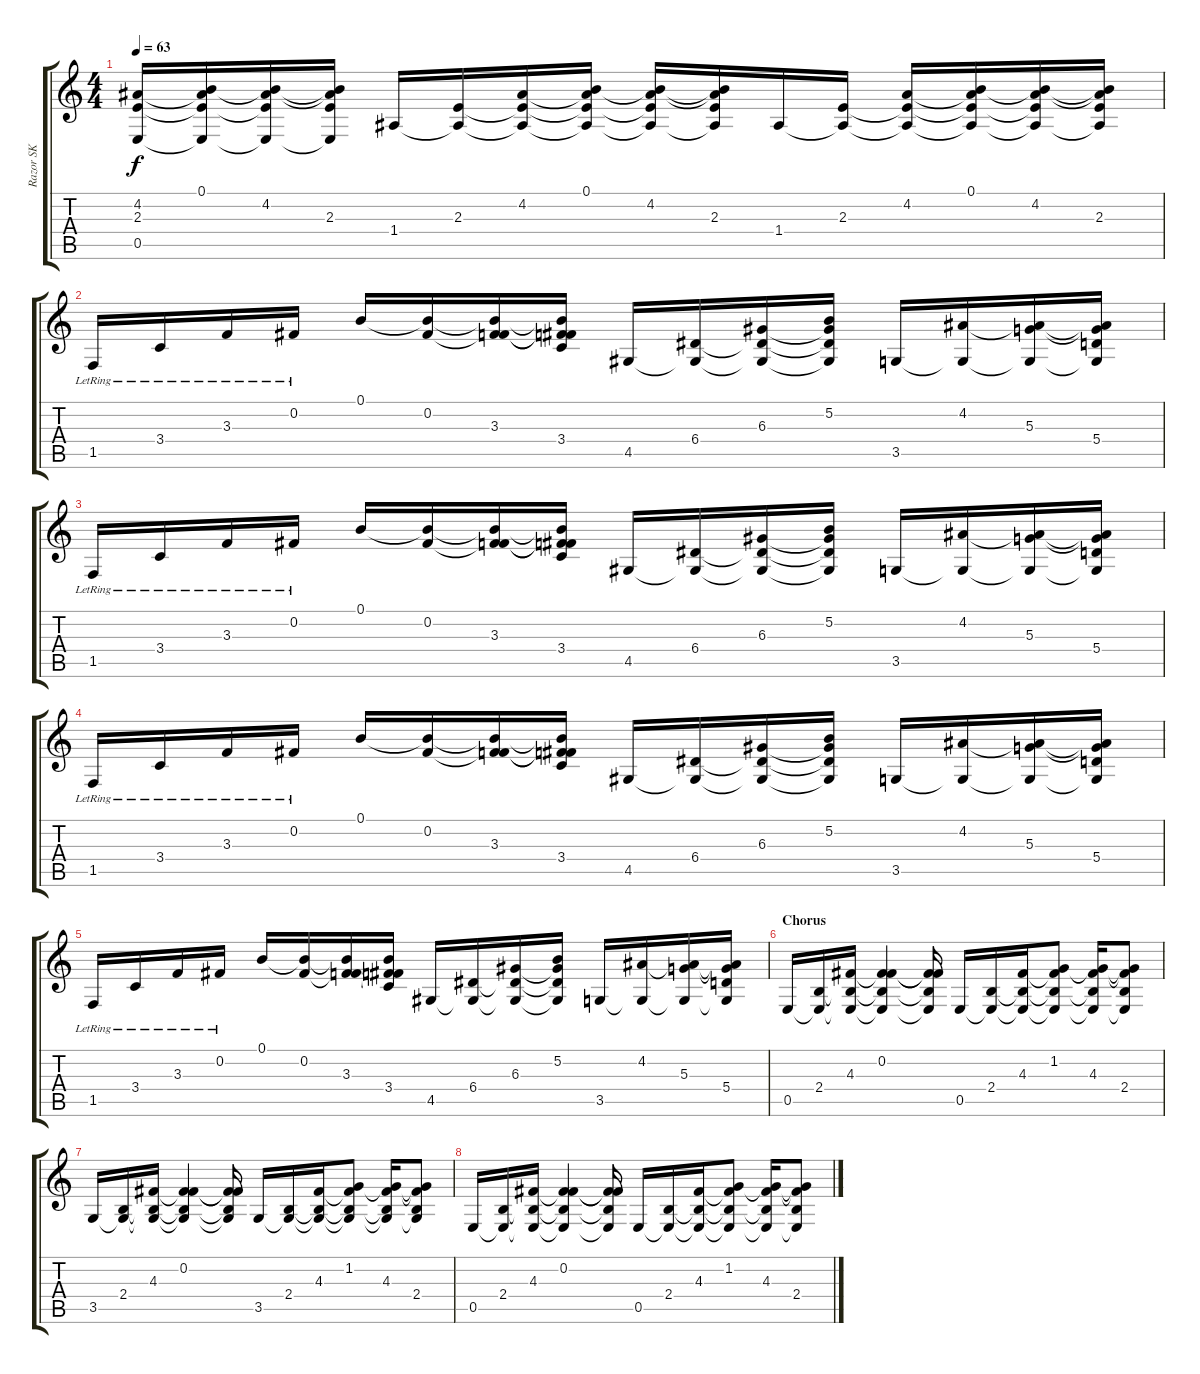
\track ("Razor SK" "Razor SK") {instrument distortionguitar}
\staff {score tabs}
\tuning (B3 Gb3 D3 A2 E2 B1) {hide}
\ts (4 4)
\tempo 63
\clef g2
\ks c
(4.2 2.3{t} 0.5{t}).16{dy f} (0.1 4.2{t} 2.3{t} 0.5{t}).16 (0.1{t} 4.2 2.3{t} 0.5{t}).16 (0.1{t} 4.2{t} 2.3 0.5{t}).16 1.4.16 (2.3 1.4{t}).16 (4.2 2.3{t} 1.4{t}).16 (0.1 4.2{t} 2.3{t} 1.4{t}).16 (0.1{t} 4.2 2.3{t} 1.4{t}).16 (0.1{t} 4.2{t} 2.3 1.4{t}).16 1.4.16 (2.3 1.4{t}).16 (4.2 2.3{t} 1.4{t}).16 (0.1 4.2{t} 2.3{t} 1.4{t}).16 (0.1{t} 4.2 2.3{t} 1.4{t}).16 (0.1{t} 4.2{t} 2.3 1.4{t}).16 |
1.5{lr}.16 3.4{lr}.16 3.3{lr}.16 0.2{lr}.16 0.1.16 (0.1{t} 0.2).16 (0.1{t} 0.2{t} 3.3).16 (0.1{t} 0.2{t} 3.3{t} 3.4).16 4.5.16 (6.4 4.5{t}).16 (6.3 6.4{t} 4.5{t}).16 (5.2 6.3{t} 6.4{t} 4.5{t}).16 3.5.16 (4.2 3.5{t}).16 (4.2{t} 5.3 3.5{t}).16 (4.2{t} 5.3{t} 5.4 3.5{t}).16 |
1.5{lr}.16 3.4{lr}.16 3.3{lr}.16 0.2{lr}.16 0.1.16 (0.1{t} 0.2).16 (0.1{t} 0.2{t} 3.3).16 (0.1{t} 0.2{t} 3.3{t} 3.4).16 4.5.16 (6.4 4.5{t}).16 (6.3 6.4{t} 4.5{t}).16 (5.2 6.3{t} 6.4{t} 4.5{t}).16 3.5.16 (4.2 3.5{t}).16 (4.2{t} 5.3 3.5{t}).16 (4.2{t} 5.3{t} 5.4 3.5{t}).16 |
1.5{lr}.16 3.4{lr}.16 3.3{lr}.16 0.2{lr}.16 0.1.16 (0.1{t} 0.2).16 (0.1{t} 0.2{t} 3.3).16 (0.1{t} 0.2{t} 3.3{t} 3.4).16 4.5.16 (6.4 4.5{t}).16 (6.3 6.4{t} 4.5{t}).16 (5.2 6.3{t} 6.4{t} 4.5{t}).16 3.5.16 (4.2 3.5{t}).16 (4.2{t} 5.3 3.5{t}).16 (4.2{t} 5.3{t} 5.4 3.5{t}).16 |
1.5{lr}.16 3.4{lr}.16 3.3{lr}.16 0.2{lr}.16 0.1.16 (0.1{t} 0.2).16 (0.1{t} 0.2{t} 3.3).16 (0.1{t} 0.2{t} 3.3{t} 3.4).16 4.5.16 (6.4 4.5{t}).16 (6.3 6.4{t} 4.5{t}).16 (5.2 6.3{t} 6.4{t} 4.5{t}).16 3.5.16 (4.2 3.5{t}).16 (4.2{t} 5.3 3.5{t}).16 (4.2{t} 5.3{t} 5.4 3.5{t}).16 |
\section ("" "Chorus")
0.5.16 (2.4 0.5{t}).16 (4.3 2.4{t} 0.5{t}).16 (0.2 4.3{t} 2.4{t} 0.5{t}).4 (0.2{t} 4.3{t} 2.4{t} 0.5{t}).16 0.5.16 (2.4 0.5{t}).16 (4.3 2.4{t} 0.5{t}).16 (1.2 4.3{t} 2.4{t} 0.5{t}).8 (1.2{t} 4.3 2.4{t} 0.5{t}).16 (1.2{t} 4.3{t} 2.4 0.5{t}).8 |
3.5.16 (2.4 3.5{t}).16 (4.3 2.4{t} 3.5{t}).16 (0.2 4.3{t} 2.4{t} 3.5{t}).4 (0.2{t} 4.3{t} 2.4{t} 3.5{t}).16 3.5.16 (2.4 3.5{t}).16 (4.3 2.4{t} 3.5{t}).16 (1.2 4.3{t} 2.4{t} 3.5{t}).8 (1.2{t} 4.3 2.4{t} 3.5{t}).16 (1.2{t} 4.3{t} 2.4 3.5{t}).8 |
0.5.16 (2.4 0.5{t}).16 (4.3 2.4{t} 0.5{t}).16 (0.2 4.3{t} 2.4{t} 0.5{t}).4 (0.2{t} 4.3{t} 2.4{t} 0.5{t}).16 0.5.16 (2.4 0.5{t}).16 (4.3 2.4{t} 0.5{t}).16 (1.2 4.3{t} 2.4{t} 0.5{t}).8 (1.2{t} 4.3 2.4{t} 0.5{t}).16 (1.2{t} 4.3{t} 2.4 0.5{t}).8
